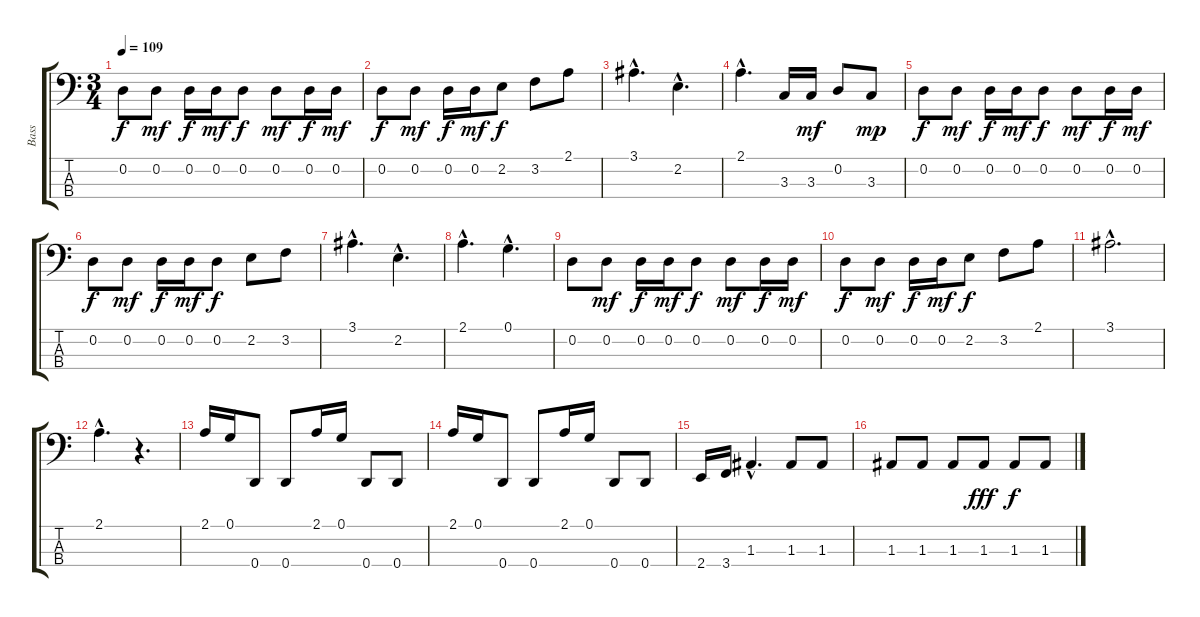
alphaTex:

\track ("Bass" "Bass") {instrument electricbassfinger}
\staff {score tabs}
\tuning (G2 D2 A1 D1) {hide}
\ts (3 4)
\tempo 109
\clef f4
\ks c
0.2.8{dy f} 0.2.8{dy mf} 0.2.16{dy f} 0.2.16{dy mf} 0.2.8{dy f} 0.2.8{dy mf} 0.2.16{dy f} 0.2.16{dy mf} |
0.2.8{dy f} 0.2.8{dy mf} 0.2.16{dy f} 0.2.16{dy mf} 2.2.8{dy f} 3.2.8 2.1.8 |
3.1{hac}.4{d} 2.2{hac}.4{d} |
2.1{hac}.4{d} 3.3.16 3.3.16{dy mf} 0.2.8 3.3.8{dy mp} |
0.2.8{dy f} 0.2.8{dy mf} 0.2.16{dy f} 0.2.16{dy mf} 0.2.8{dy f} 0.2.8{dy mf} 0.2.16{dy f} 0.2.16{dy mf} |
0.2.8{dy f} 0.2.8{dy mf} 0.2.16{dy f} 0.2.16{dy mf} 0.2.8{dy f} 2.2.8 3.2.8 |
3.1{hac}.4{d} 2.2{hac}.4{d} |
2.1{hac}.4{d} 0.1{hac}.4{d} |
0.2.8 0.2.8{dy mf} 0.2.16{dy f} 0.2.16{dy mf} 0.2.8{dy f} 0.2.8{dy mf} 0.2.16{dy f} 0.2.16{dy mf} |
0.2.8{dy f} 0.2.8{dy mf} 0.2.16{dy f} 0.2.16{dy mf} 2.2.8{dy f} 3.2.8 2.1.8 |
3.1{hac}.2{d} |
2.1{hac}.4{d} r.4{d} |
2.1.16 0.1.16 0.4.8 0.4.8 2.1.16 0.1.16 0.4.8 0.4.8 |
2.1.16 0.1.16 0.4.8 0.4.8 2.1.16 0.1.16 0.4.8 0.4.8 |
2.4.16 3.4.16 1.3{hac}.4{d} 1.3.8 1.3.8 |
1.3.8 1.3.8 1.3.8 1.3.8{dy fff} 1.3.8{dy f} 1.3.8
